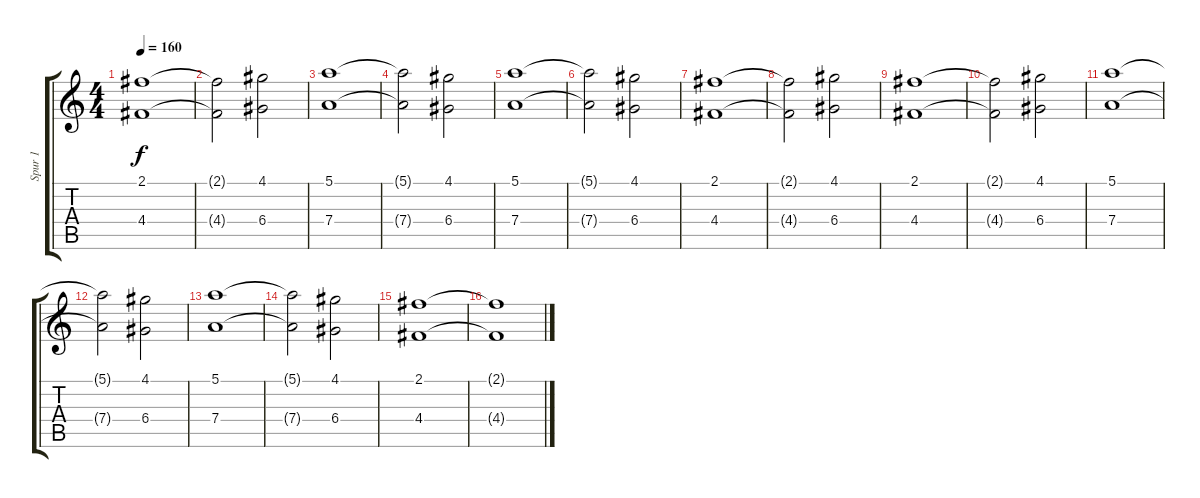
\track ("Spur 1" "Spur 1") {instrument electricguitarclean}
\staff {score tabs}
\tuning (E4 B3 G3 D3 A2 E2) {hide}
\ts (4 4)
\tempo 160
\clef g2
\ks c
(2.1 4.4).1{dy f} |
(2.1{t} 4.4{t}).2 (4.1 6.4).2 |
(5.1 7.4).1 |
(5.1{t} 7.4{t}).2 (4.1 6.4).2 |
(5.1 7.4).1 |
(5.1{t} 7.4{t}).2 (4.1 6.4).2 |
(2.1 4.4).1 |
(2.1{t} 4.4{t}).2 (4.1 6.4).2 |
(2.1 4.4).1 |
(2.1{t} 4.4{t}).2 (4.1 6.4).2 |
(5.1 7.4).1 |
(5.1{t} 7.4{t}).2 (4.1 6.4).2 |
(5.1 7.4).1 |
(5.1{t} 7.4{t}).2 (4.1 6.4).2 |
(2.1 4.4).1 |
(2.1{t} 4.4{t}).1
